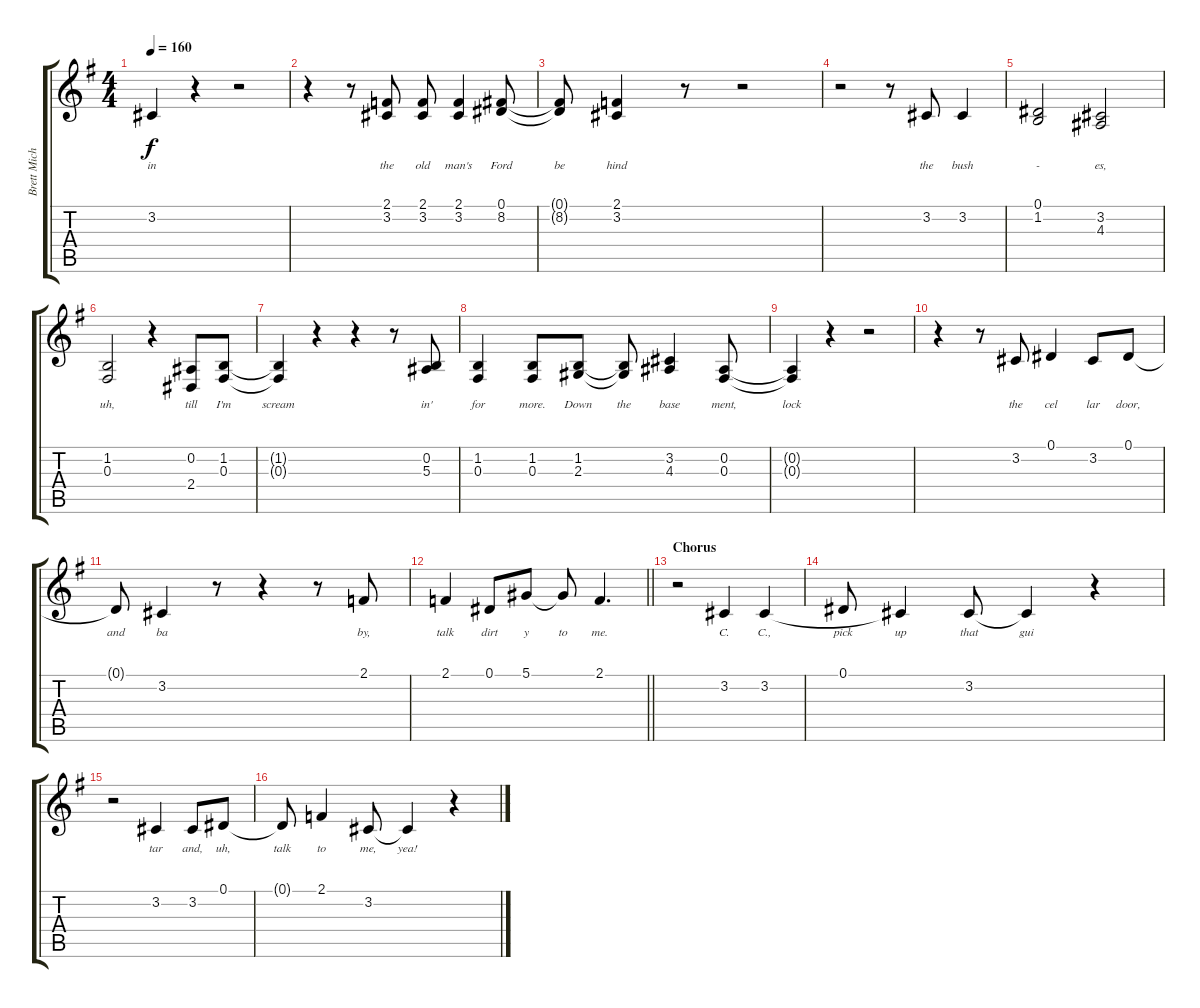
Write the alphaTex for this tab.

\track ("Brett Michaels - Vocals" "Brett Mich") {mute instrument lead2sawtooth}
\staff {score tabs}
\tuning (Eb4 Bb3 Gb3 Db3 Ab2 Eb2) {hide}
\ts (4 4)
\tempo 160
\clef g2
\ks g
3.2{t}.4{lyrics (0 "in") lyrics (1 "") lyrics (2 "") lyrics (3 "") lyrics (4 "") dy f} r.4 r.2 |
r.4 r.8 (2.1 3.2).8{lyrics (0 "the") lyrics (1 "") lyrics (2 "") lyrics (3 "") lyrics (4 "")} (2.1 3.2).8{lyrics (0 "old") lyrics (1 "") lyrics (2 "") lyrics (3 "") lyrics (4 "")} (2.1 3.2).4{lyrics (0 "man's") lyrics (1 "") lyrics (2 "") lyrics (3 "") lyrics (4 "")} (0.1 8.2).8{lyrics (0 "Ford") lyrics (1 "") lyrics (2 "") lyrics (3 "") lyrics (4 "")} |
(0.1{t} 8.2{t}).8{lyrics (0 "be") lyrics (1 "") lyrics (2 "") lyrics (3 "") lyrics (4 "")} (2.1 3.2).4{lyrics (0 "hind") lyrics (1 "") lyrics (2 "") lyrics (3 "") lyrics (4 "")} r.8 r.2 |
r.2 r.8 3.2.8{lyrics (0 "the") lyrics (1 "") lyrics (2 "") lyrics (3 "") lyrics (4 "")} 3.2.4{lyrics (0 "bush") lyrics (1 "") lyrics (2 "") lyrics (3 "") lyrics (4 "")} |
(0.1 1.2).2{lyrics (0 "-") lyrics (1 "") lyrics (2 "") lyrics (3 "") lyrics (4 "")} (3.2 4.3).2{lyrics (0 "es,") lyrics (1 "") lyrics (2 "") lyrics (3 "") lyrics (4 "")} |
(1.2 0.3).2{lyrics (0 "uh,") lyrics (1 "") lyrics (2 "") lyrics (3 "") lyrics (4 "")} r.4 (0.2 2.4).8{lyrics (0 "till") lyrics (1 "") lyrics (2 "") lyrics (3 "") lyrics (4 "")} (1.2 0.3).8{lyrics (0 "I'm") lyrics (1 "") lyrics (2 "") lyrics (3 "") lyrics (4 "")} |
(1.2{t} 0.3{t}).4{lyrics (0 "scream") lyrics (1 "") lyrics (2 "") lyrics (3 "") lyrics (4 "")} r.4 r.4 r.8 (0.2 5.3).8{lyrics (0 "in'") lyrics (1 "") lyrics (2 "") lyrics (3 "") lyrics (4 "")} |
(1.2 0.3).4{lyrics (0 "for") lyrics (1 "") lyrics (2 "") lyrics (3 "") lyrics (4 "") beam Up} (1.2 0.3).8{lyrics (0 "more.") lyrics (1 "") lyrics (2 "") lyrics (3 "") lyrics (4 "")} (1.2 2.3).8{lyrics (0 "Down") lyrics (1 "") lyrics (2 "") lyrics (3 "") lyrics (4 "")} (1.2{t} 2.3{t}).8{lyrics (0 "the") lyrics (1 "") lyrics (2 "") lyrics (3 "") lyrics (4 "")} (3.2 4.3).4{lyrics (0 "base") lyrics (1 "") lyrics (2 "") lyrics (3 "") lyrics (4 "")} (0.2 0.3).8{lyrics (0 "ment,") lyrics (1 "") lyrics (2 "") lyrics (3 "") lyrics (4 "")} |
(0.2{t} 0.3{t}).4{lyrics (0 "lock") lyrics (1 "") lyrics (2 "") lyrics (3 "") lyrics (4 "")} r.4 r.2 |
r.4 r.8 3.2.8{lyrics (0 "the") lyrics (1 "") lyrics (2 "") lyrics (3 "") lyrics (4 "")} 0.1.4{lyrics (0 "cel") lyrics (1 "") lyrics (2 "") lyrics (3 "") lyrics (4 "")} 3.2.8{lyrics (0 "lar") lyrics (1 "") lyrics (2 "") lyrics (3 "") lyrics (4 "")} 0.1.8{lyrics (0 "door,") lyrics (1 "") lyrics (2 "") lyrics (3 "") lyrics (4 "")} |
0.1{t}.8{lyrics (0 "and") lyrics (1 "") lyrics (2 "") lyrics (3 "") lyrics (4 "")} 3.2.4{lyrics (0 "ba") lyrics (1 "") lyrics (2 "") lyrics (3 "") lyrics (4 "")} r.8 r.4 r.8 2.1.8{lyrics (0 "by,") lyrics (1 "") lyrics (2 "") lyrics (3 "") lyrics (4 "")} |
\barLineRight lightlight
2.1.4{lyrics (0 "talk") lyrics (1 "") lyrics (2 "") lyrics (3 "") lyrics (4 "")} 0.1.8{lyrics (0 "dirt") lyrics (1 "") lyrics (2 "") lyrics (3 "") lyrics (4 "")} 5.1.8{lyrics (0 "y") lyrics (1 "") lyrics (2 "") lyrics (3 "") lyrics (4 "")} 5.1{t}.8{lyrics (0 "to") lyrics (1 "") lyrics (2 "") lyrics (3 "") lyrics (4 "")} 2.1.4{d lyrics (0 "me.") lyrics (1 "") lyrics (2 "") lyrics (3 "") lyrics (4 "")} |
\section ("" "Chorus")
r.2 3.2.4{lyrics (0 "C.") lyrics (1 "") lyrics (2 "") lyrics (3 "") lyrics (4 "")} 3.2.4{lyrics (0 "C.,") lyrics (1 "") lyrics (2 "") lyrics (3 "") lyrics (4 "")} |
0.1.8{lyrics (0 "pick") lyrics (1 "") lyrics (2 "") lyrics (3 "") lyrics (4 "")} 3.2{t}.4{lyrics (0 "up") lyrics (1 "") lyrics (2 "") lyrics (3 "") lyrics (4 "")} 3.2.8{lyrics (0 "that") lyrics (1 "") lyrics (2 "") lyrics (3 "") lyrics (4 "")} 3.2{t}.4{lyrics (0 "gui") lyrics (1 "") lyrics (2 "") lyrics (3 "") lyrics (4 "")} r.4 |
r.2 3.2.4{lyrics (0 "tar") lyrics (1 "") lyrics (2 "") lyrics (3 "") lyrics (4 "")} 3.2.8{lyrics (0 "and,") lyrics (1 "") lyrics (2 "") lyrics (3 "") lyrics (4 "")} 0.1.8{lyrics (0 "uh,") lyrics (1 "") lyrics (2 "") lyrics (3 "") lyrics (4 "")} |
0.1{t}.8{lyrics (0 "talk") lyrics (1 "") lyrics (2 "") lyrics (3 "") lyrics (4 "")} 2.1.4{lyrics (0 "to") lyrics (1 "") lyrics (2 "") lyrics (3 "") lyrics (4 "")} 3.2.8{lyrics (0 "me,") lyrics (1 "") lyrics (2 "") lyrics (3 "") lyrics (4 "")} 3.2{t}.4{lyrics (0 "yea!") lyrics (1 "") lyrics (2 "") lyrics (3 "") lyrics (4 "")} r.4
